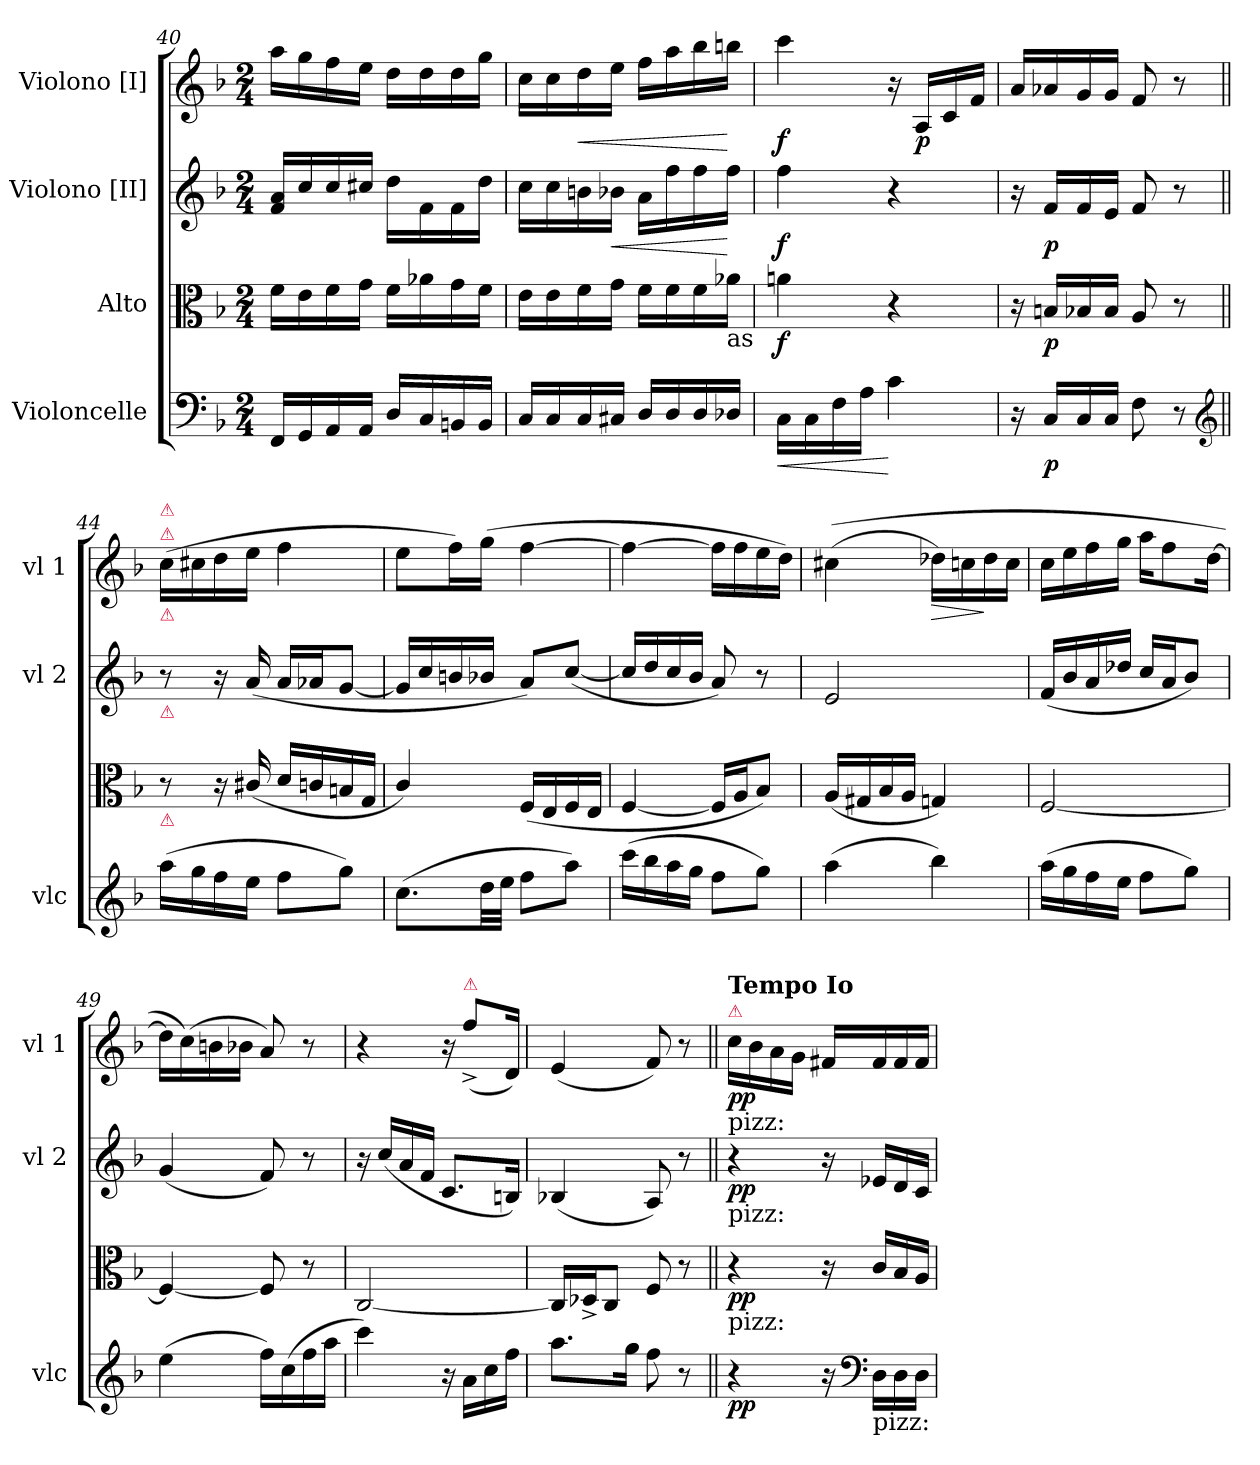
**kern	**dynam	**kern	**dynam	**kern	**dynam	**kern	**dynam
*part4	*part4	*part3	*part3	*part2	*part2	*part1	*part1
*staff4	*staff4	*staff3	*staff3	*staff2	*staff2	*staff1	*staff1
*I"Violoncelle	*	*I"Alto	*	*I"Violono [II]	*	*I"Violono [I]	*
*I'vlc	*	*	*	*I'vl 2	*	*I'vl 1	*
*clefF4	*	*clefC3	*	*clefG2	*	*clefG2	*
*k[b-]	*	*k[b-]	*	*k[b-]	*	*k[b-]	*
*F:	*	*F:	*	*F:	*	*F:	*
*M2/4	*	*M2/4	*	*M2/4	*	*M2/4	*
=40	=40	=40	=40	=40	=40	=40	=40
16FF/LL	.	16f\LL	.	16f/ 16a/LL	.	16aa\LL	.
16GG/	.	16e\	.	16cc/	.	16gg\	.
16AA/	.	16f\	.	16cc/	.	16ff\	.
16AA/JJ	.	16g\JJ	.	16cc#X/JJ	.	16ee\JJ	.
16D/LL	.	16f\LL	.	16dd\LL	.	16dd\LL	.
16C/	.	16a-X\	.	16f\	.	16dd\	.
16BBn/	.	16g\	.	16f\	.	16dd\	.
16BB/JJ	.	16f\JJ	.	16dd\JJ	.	16gg\JJ	.
=41	=41	=41	=41	=41	=41	=41	=41
16C/LL	.	16e\LL	.	16cc\LL	.	16cc\LL	.
16C/	.	16e\	.	16cc\	.	16cc\	.
!	!	!	!	!	!	!	!LO:HP:b
16C/	.	16f\	.	16bn\	.	16dd\	<
!	!	!	!	!	!LO:HP:b	!	!
16C#X/JJ	.	16g\JJ	.	16b-X\JJ	<	16ee\JJ	.
16D/LL	.	16f\LL	.	16a\LL	.	16ff\LL	.
16D/	.	16f\	.	16ff\	.	16aa\	.
16D/	.	16f\	.	16ff\	.	16bb-\	.
!	!	!LO:TX:b:t=as	!	!	!	!	!
16D-X/JJ	.	16a-X\JJ	.	16ff\JJ	[	16bbn\JJ	[
=42	=42	=42	=42	=42	=42	=42	=42
!	!LO:HP:b	!	!	!	!	!	!
16C\LL	<	4an\	f	4ff\	f	4ccc\	f
16C\	.	.	.	.	.	.	.
16F\	.	.	.	.	.	.	.
16A\JJ	.	.	.	.	.	.	.
4c\	[	4r	.	4r	.	16r	.
.	.	.	.	.	.	16A/LL	p
.	.	.	.	.	.	16c/	.
.	.	.	.	.	.	16f/JJ	.
=43	=43	=43	=43	=43	=43	=43	=43
16r	.	16r	.	16r	.	16a/LL	.
16C/LL	p	16Bn/LL	p	16f/LL	p	16a-X/	.
16C/	.	16B-X/	.	16f/	.	16g/	.
16C/JJ	.	16B-/JJ	.	16e/JJ	.	16g/JJ	.
8F\	.	8A/	.	8f/	.	8f/	.
8r	.	8r	.	8r	.	8r	.
*clefG2	*	*	*	*	*	*	*
=44||	=44||	=44||	=44||	=44||	=44||	=44||	=44||
!	!	!	!	!	!	!LO:TX:a:color=crimson:t=⚠	!
!	!	!	!	!	!	!LO:TX:a:color=crimson:t=⚠	!
!	!	!	!	!	!	!LO:TX:b:color=crimson:t=⚠	!
!	!	!	!	!LO:TX:b:color=crimson:t=⚠	!	!	!
!	!	!LO:TX:b:color=crimson:t=⚠	!	!	!	!	!
(16aa\LL	.	8r	.	8r	.	(16cc\LL	.
16gg\	.	.	.	.	.	16cc#X\	.
16ff\	.	16r	.	16r	.	16dd\	.
16ee\JJ	.	(>16c#X/	.	(16a/	.	16ee\JJ	.
8ff\L	.	16d/LL	.	16a/LL	.	4ff\	.
.	.	16cn/	.	16a-X/J	.	.	.
8gg\J)	.	16Bn/	.	[8g/J	.	.	.
.	.	16G/JJ	.	.	.	.	.
=45	=45	=45	=45	=45	=45	=45	=45
(8.cc\L	.	4c/)	.	16g/LL]	.	8ee\L	.
.	.	.	.	16cc/	.	.	.
.	.	.	.	16bn/	.	16ff\L)	.
32dd\LL	.	.	.	16b-X/JJ	.	(16gg\JJ	.
32ee\JJJ	.	.	.	.	.	.	.
8ff\L	.	(16F/LL	.	8a/L)	.	[4ff\	.
.	.	16E/	.	.	.	.	.
8aa\J)	.	16F/	.	([8cc/J	.	.	.
.	.	16E/JJ	.	.	.	.	.
=46	=46	=46	=46	=46	=46	=46	=46
(16ccc\LL	.	[4F/	.	16cc/LL]	.	4ff\_	.
16bb-\	.	.	.	16dd/	.	.	.
16aa\	.	.	.	16cc/	.	.	.
16gg\JJ	.	.	.	16b-/JJ	.	.	.
8ff\L	.	16F/LL]	.	8a/)	.	16ff\LL]	.
.	.	16A/J	.	.	.	16ff\	.
8gg\J)	.	8B-/J)	.	8r	.	16ee\	.
.	.	.	.	.	.	16dd\JJ)	.
=47	=47	=47	=47	=47	=47	=47	=47
(4aa\	.	(16A/LL	.	2e/	.	([4cc#X\	.
.	.	16G#X/	.	.	.	.	.
.	.	16B-/	.	.	.	.	.
.	.	16A/JJ	.	.	.	.	.
!	!	!	!	!	!	!	!LO:HP:b
4bb-\)	.	4Gn/)	.	.	.	16dd-X\LL]	>
.	.	.	.	.	.	16ccn\	.
.	.	.	.	.	.	16dd-\	]
.	.	.	.	.	.	16cc\JJ	.
=48	=48	=48	=48	=48	=48	=48	=48
(16aa\LL	.	[2F/	.	(16f/LL	.	16cc\LL	.
16gg\	.	.	.	16b-/	.	16ee\	.
16ff\	.	.	.	16a/	.	16ff\	.
16ee\JJ	.	.	.	16dd-X/JJ	.	16gg\JJ	.
8ff\L	.	.	.	16cc/LL	.	16aa\KL	.
.	.	.	.	16a/J	.	8ff\	.
8gg\J)	.	.	.	8b-/J)	.	.	.
.	.	.	.	.	.	[16dd\Jk	.
=49	=49	=49	=49	=49	=49	=49	=49
(4ee\	.	4F/_	.	(4g/	.	16dd\LL]	.
.	.	.	.	.	.	(16cc\)	.
.	.	.	.	.	.	16bn\	.
.	.	.	.	.	.	16b-X\JJ	.
16ff\LL)	.	8F/]	.	8f/)	.	8a/)	.
(16cc\	.	.	.	.	.	.	.
16ff\	.	8r	.	8r	.	8r	.
16aa\JJ	.	.	.	.	.	.	.
=50	=50	=50	=50	=50	=50	=50	=50
4ccc\)	.	[2C/	.	16r	.	4r	.
.	.	.	.	(16cc/LL	.	.	.
.	.	.	.	16a/	.	.	.
.	.	.	.	16f/JJ	.	.	.
16r	.	.	.	8.c/L	.	16r	.
!	!	!	!	!	!	!LO:TX:a:color=crimson:t=⚠	!
16a\LL	.	.	.	.	.	(8ff^<\L	.
16cc\	.	.	.	.	.	.	.
16ff\JJ	.	.	.	16Bn/Jk)	.	16d/Jk)	.
=51	=51	=51	=51	=51	=51	=51	=51
8.aa\L	.	16C/LL]	.	(4B-X/	.	(4e/	.
.	.	16D-X^>/J	.	.	.	.	.
.	.	8C/J	.	.	.	.	.
16gg\Jk	.	.	.	.	.	.	.
8ff\	.	8F/	.	8A/)	.	8f/)	.
8r	.	8r	.	8r	.	8r	.
=52||	=52||	=52||	=52||	=52||	=52||	=52||	=52||
!	!	!	!	!	!	!LO:TX:a:color=crimson:t=⚠	!
!	!	!	!	!	!	!LO:TX:b:t=pizz&colon;	!
!	!	!	!	!	!	!LO:TX:a:B:t=Tempo Io	!
!	!	!	!	!LO:TX:b:t=pizz&colon;	!	!	!
!	!	!LO:TX:b:t=pizz&colon;	!	!	!	!	!
4r	pp	4r	pp	4r	pp	16cc\LL	pp
.	.	.	.	.	.	16b-\	.
.	.	.	.	.	.	16a\	.
.	.	.	.	.	.	16g\JJ	.
16r	.	16r	.	16r	.	16f#X/LL	.
*clefF4	*	*	*	*	*	*	*
!LO:TX:b:t=pizz&colon;	!	!	!	!	!	!	!
16D\LL	.	16c/LL	.	16e-X/LL	.	16f#/	.
16D\	.	16B-/	.	16d/	.	16f#/	.
16D\JJ	.	16A/JJ	.	16c/JJ	.	16f#/JJ	.
=	=	=	=	=	=	=	=
*-	*-	*-	*-	*-	*-	*-	*-
